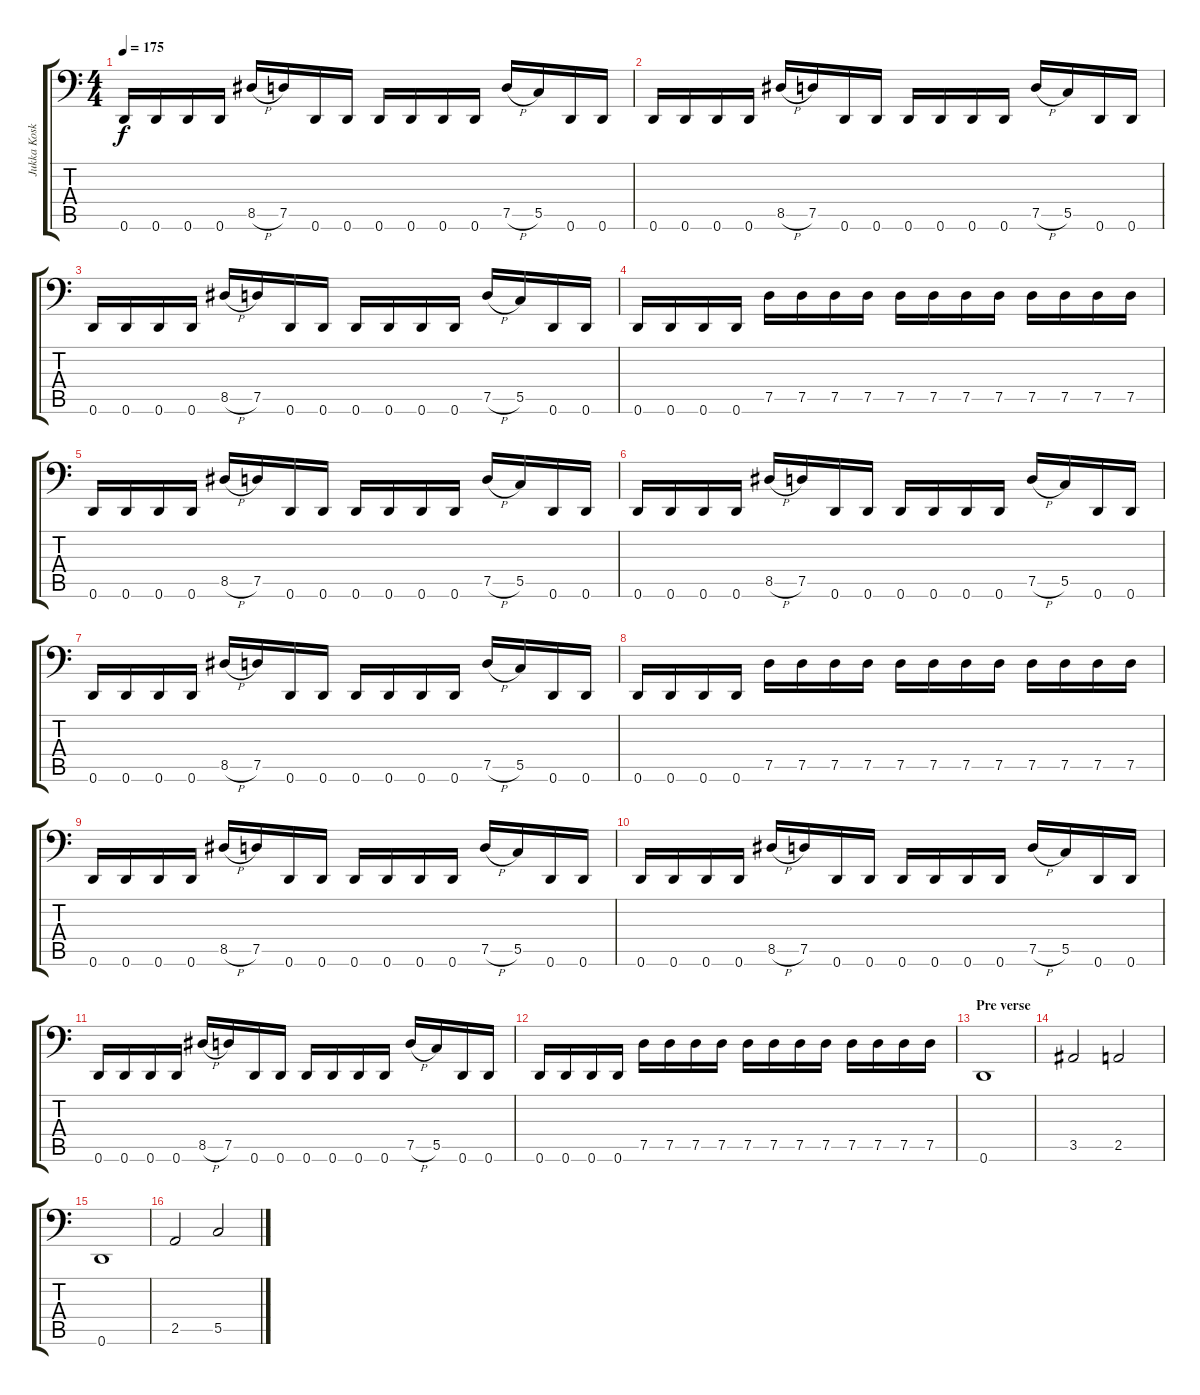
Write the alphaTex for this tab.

\track ("Jukka Koskinen" "Jukka Kosk") {instrument electricbasspick}
\staff {score tabs}
\tuning (D3 A2 F2 C2 G1 D1) {hide}
\ts (4 4)
\tempo 175
\clef f4
\ks c
0.6.16{dy f} 0.6.16 0.6.16 0.6.16 8.5{h}.16 7.5.16 0.6.16 0.6.16 0.6.16 0.6.16 0.6.16 0.6.16 7.5{h}.16 5.5.16 0.6.16 0.6.16 |
0.6.16 0.6.16 0.6.16 0.6.16 8.5{h}.16 7.5.16 0.6.16 0.6.16 0.6.16 0.6.16 0.6.16 0.6.16 7.5{h}.16 5.5.16 0.6.16 0.6.16 |
0.6.16 0.6.16 0.6.16 0.6.16 8.5{h}.16 7.5.16 0.6.16 0.6.16 0.6.16 0.6.16 0.6.16 0.6.16 7.5{h}.16 5.5.16 0.6.16 0.6.16 |
0.6.16 0.6.16 0.6.16 0.6.16 7.5.16 7.5.16 7.5.16 7.5.16 7.5.16 7.5.16 7.5.16 7.5.16 7.5.16 7.5.16 7.5.16 7.5.16 |
0.6.16 0.6.16 0.6.16 0.6.16 8.5{h}.16 7.5.16 0.6.16 0.6.16 0.6.16 0.6.16 0.6.16 0.6.16 7.5{h}.16 5.5.16 0.6.16 0.6.16 |
0.6.16 0.6.16 0.6.16 0.6.16 8.5{h}.16 7.5.16 0.6.16 0.6.16 0.6.16 0.6.16 0.6.16 0.6.16 7.5{h}.16 5.5.16 0.6.16 0.6.16 |
0.6.16 0.6.16 0.6.16 0.6.16 8.5{h}.16 7.5.16 0.6.16 0.6.16 0.6.16 0.6.16 0.6.16 0.6.16 7.5{h}.16 5.5.16 0.6.16 0.6.16 |
0.6.16 0.6.16 0.6.16 0.6.16 7.5.16 7.5.16 7.5.16 7.5.16 7.5.16 7.5.16 7.5.16 7.5.16 7.5.16 7.5.16 7.5.16 7.5.16 |
0.6.16 0.6.16 0.6.16 0.6.16 8.5{h}.16 7.5.16 0.6.16 0.6.16 0.6.16 0.6.16 0.6.16 0.6.16 7.5{h}.16 5.5.16 0.6.16 0.6.16 |
0.6.16 0.6.16 0.6.16 0.6.16 8.5{h}.16 7.5.16 0.6.16 0.6.16 0.6.16 0.6.16 0.6.16 0.6.16 7.5{h}.16 5.5.16 0.6.16 0.6.16 |
0.6.16 0.6.16 0.6.16 0.6.16 8.5{h}.16 7.5.16 0.6.16 0.6.16 0.6.16 0.6.16 0.6.16 0.6.16 7.5{h}.16 5.5.16 0.6.16 0.6.16 |
0.6.16 0.6.16 0.6.16 0.6.16 7.5.16 7.5.16 7.5.16 7.5.16 7.5.16 7.5.16 7.5.16 7.5.16 7.5.16 7.5.16 7.5.16 7.5.16 |
\section ("" "Pre verse")
0.6.1 |
3.5.2 2.5.2 |
0.6.1 |
2.5.2 5.5.2
